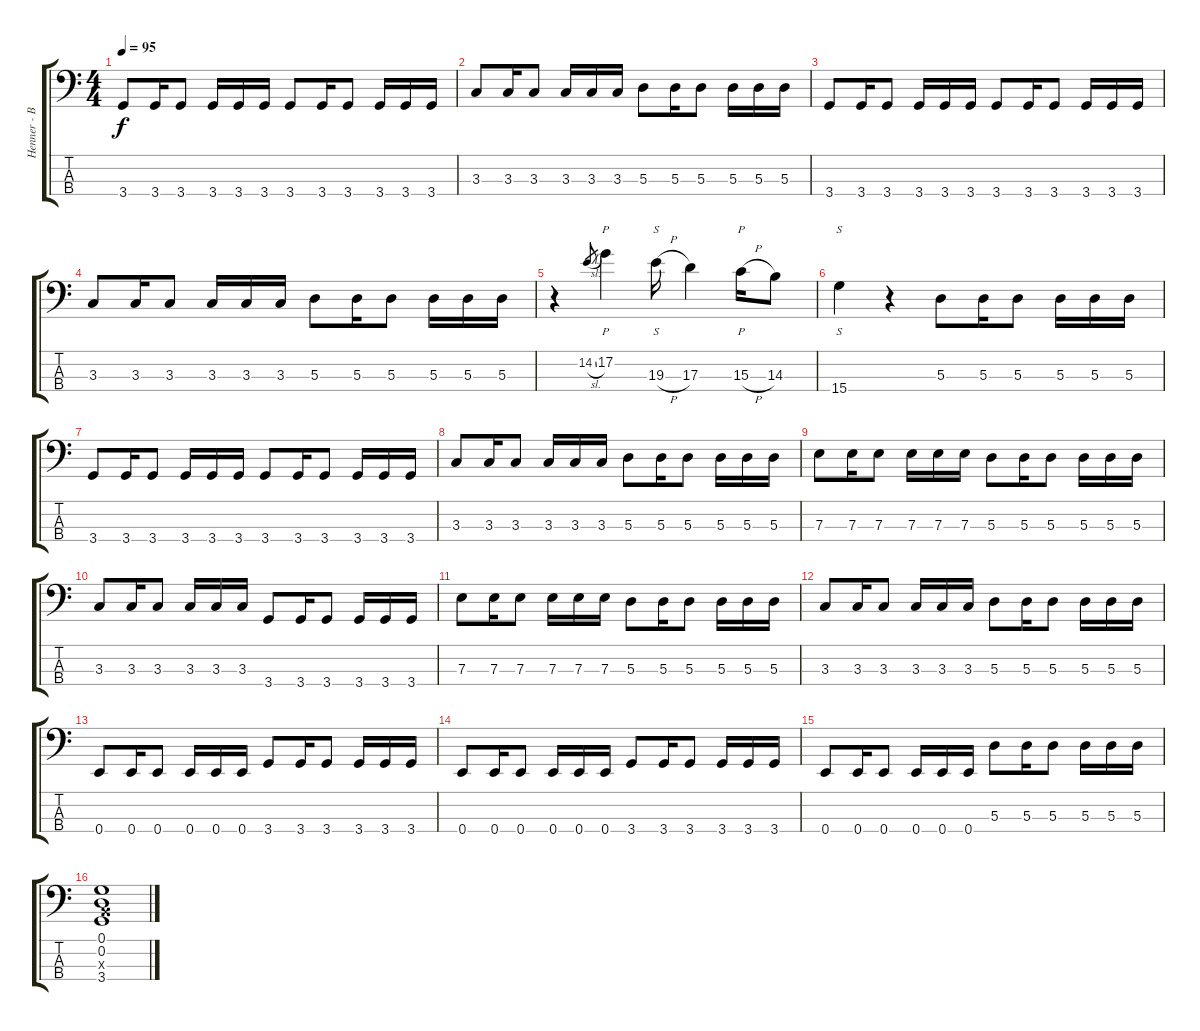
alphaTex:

\track ("Henner - Bass" "Henner - B") {instrument electricbassfinger}
\staff {score tabs}
\tuning (G2 D2 A1 E1) {hide}
\ts (4 4)
\tempo 95
\clef f4
\ks c
3.4.8{dy f} 3.4.16 3.4.8 3.4.16 3.4.16 3.4.16 3.4.8 3.4.16 3.4.8 3.4.16 3.4.16 3.4.16 |
3.3.8 3.3.16 3.3.8 3.3.16 3.3.16 3.3.16 5.3.8 5.3.16 5.3.8 5.3.16 5.3.16 5.3.16 |
3.4.8 3.4.16 3.4.8 3.4.16 3.4.16 3.4.16 3.4.8 3.4.16 3.4.8 3.4.16 3.4.16 3.4.16 |
3.3.8 3.3.16 3.3.8 3.3.16 3.3.16 3.3.16 5.3.8 5.3.16 5.3.8 5.3.16 5.3.16 5.3.16 |
r.4{instrument slapbass1} 14.2{sl}.8{gr} 17.2.4{p} 19.3{h}.16{s} 17.3.4 15.3{h}.16{p} 14.3.8 |
15.4.4{s} r.4{instrument electricbassfinger} 5.3.8 5.3.16 5.3.8 5.3.16 5.3.16 5.3.16 |
3.4.8 3.4.16 3.4.8 3.4.16 3.4.16 3.4.16 3.4.8 3.4.16 3.4.8 3.4.16 3.4.16 3.4.16 |
3.3.8 3.3.16 3.3.8 3.3.16 3.3.16 3.3.16 5.3.8 5.3.16 5.3.8 5.3.16 5.3.16 5.3.16 |
7.3.8 7.3.16 7.3.8 7.3.16 7.3.16 7.3.16 5.3.8 5.3.16 5.3.8 5.3.16 5.3.16 5.3.16 |
3.3.8 3.3.16 3.3.8 3.3.16 3.3.16 3.3.16 3.4.8 3.4.16 3.4.8 3.4.16 3.4.16 3.4.16 |
7.3.8 7.3.16 7.3.8 7.3.16 7.3.16 7.3.16 5.3.8 5.3.16 5.3.8 5.3.16 5.3.16 5.3.16 |
3.3.8 3.3.16 3.3.8 3.3.16 3.3.16 3.3.16 5.3.8 5.3.16 5.3.8 5.3.16 5.3.16 5.3.16 |
0.4.8 0.4.16 0.4.8 0.4.16 0.4.16 0.4.16 3.4.8 3.4.16 3.4.8 3.4.16 3.4.16 3.4.16 |
0.4.8 0.4.16 0.4.8 0.4.16 0.4.16 0.4.16 3.4.8 3.4.16 3.4.8 3.4.16 3.4.16 3.4.16 |
0.4.8 0.4.16 0.4.8 0.4.16 0.4.16 0.4.16 5.3.8 5.3.16 5.3.8 5.3.16 5.3.16 5.3.16 |
(0.1 0.2 2.3{x} 3.4).1{volume 10}
